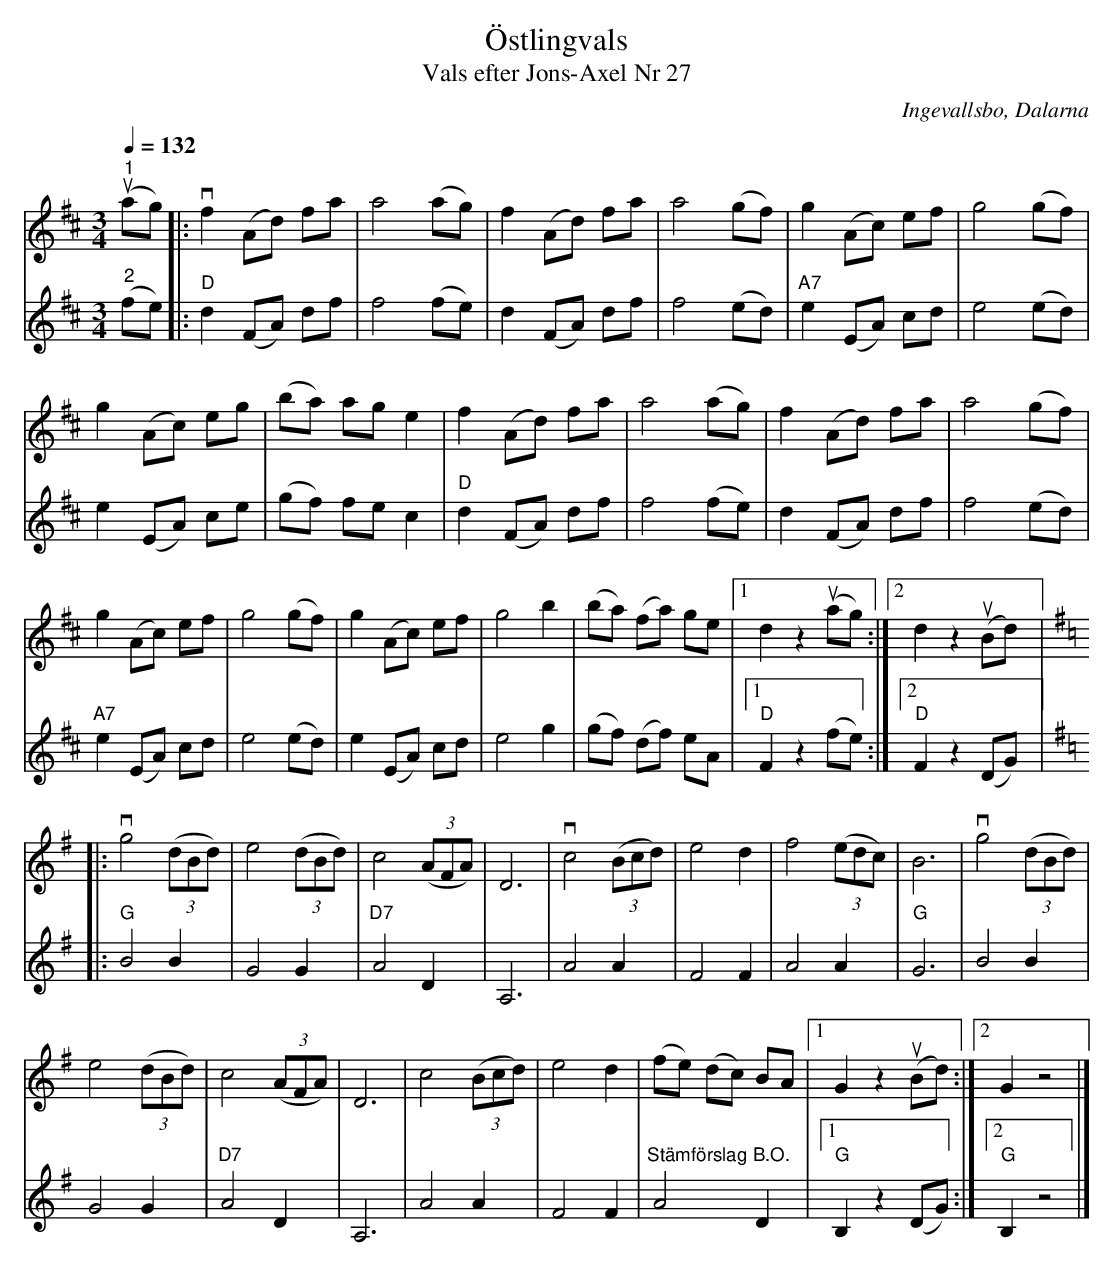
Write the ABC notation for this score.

X:1
T:Östlingvals
T:Vals efter Jons-Axel Nr 27
O:Ingevallsbo, Dalarna
L:1/8
Q:1/4=132
M:3/4
K:D
V:1
"^1"u (ag) |:v f2 (Ad) fa | a4 (ag) | f2 (Ad) fa | a4 (gf) | g2 (Ac) ef | g4 (gf) |
g2 (Ac) eg | (ba) ag e2 | f2 (Ad) fa | a4 (ag) | f2 (Ad) fa | a4 (gf) |
g2 (Ac) ef | g4 (gf) | g2 (Ac) ef | g4 b2 | (ba) (fa) ge |1 d2 z2u (ag) :|2 d2 z2u (Bd) |:
[K:G]v g4 (3(dBd) | e4 (3(dBd) | c4 (3(AFA) | D6 | v c4 (3(Bcd) | e4 d2 | f4 (3(edc) | B6 |v g4 (3(dBd) |
e4 (3(dBd) | c4 (3(AFA) | D6 | c4 (3(Bcd) | e4 d2 | (fe) (dc) BA |1 G2 z2u (Bd) :|2 G2 z4 |]
V:2
"^2" (fe) |:"D" d2 (FA) df | f4 (fe) | d2 (FA) df | f4 (ed) |"A7" e2 (EA) cd | e4 (ed) |
e2 (EA) ce | (gf) fe c2 | "D" d2 (FA) df | f4 (fe) | d2 (FA) df | f4 (ed) | "A7" e2 (EA) cd | e4 (ed) |
e2 (EA) cd | e4 g2 | (gf) (df) eA |1 "D" F2 z2 (fe) :|2 "D" F2 z2 (DG) |:[K:G]"G" B4 B2 | G4 G2 |
"D7" A4 D2 | A,6 | A4 A2 | F4 F2 | A4 A2 |"G" G6 | B4 B2 | G4 G2 |"D7" A4 D2 | A,6 | A4 A2 |
F4 F2 |"^Stämförslag B.O." A4 D2 |1"G" B,2 z2 (DG) :|2"G" B,2 z4 |]
